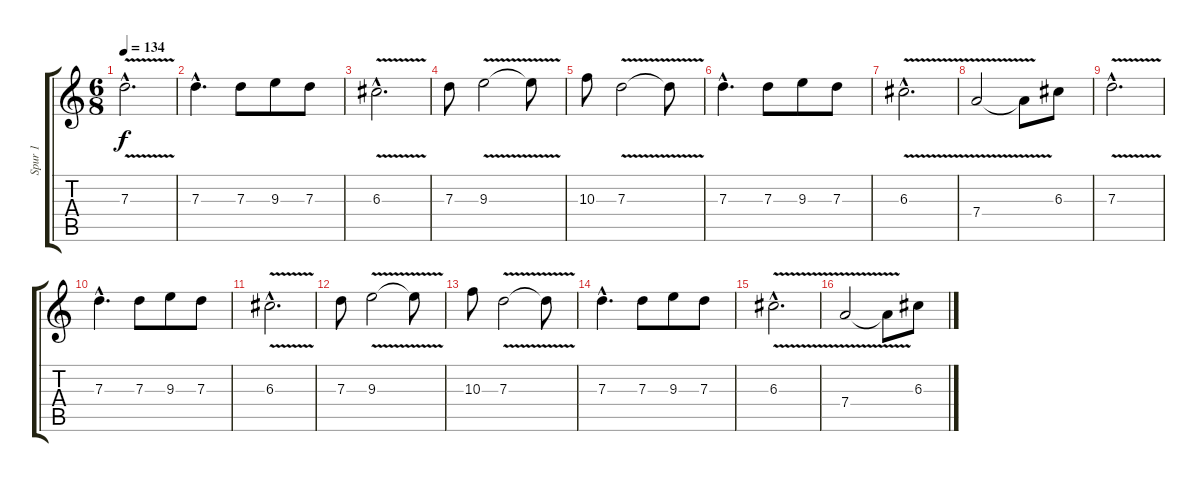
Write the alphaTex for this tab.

\track ("Spur 1" "Spur 1") {instrument overdrivenguitar}
\staff {score tabs}
\tuning (E4 B3 G3 D3 A2 E2) {hide}
\ts (6 8)
\tempo 134
\clef g2
\ks c
7.3{v hac}.2{d dy f} |
7.3{hac}.4{d} 7.3.8 9.3.8 7.3.8 |
6.3{v hac}.2{d} |
7.3.8 9.3{v}.2 9.3{t}.8 |
10.3.8 7.3{v}.2 7.3{t}.8 |
7.3{hac}.4{d} 7.3.8 9.3.8 7.3.8 |
6.3{v hac}.2{d} |
7.4{v}.2 7.4{t}.8 6.3.8 |
7.3{v hac}.2{d} |
7.3{hac}.4{d} 7.3.8 9.3.8 7.3.8 |
6.3{v hac}.2{d} |
7.3.8 9.3{v}.2 9.3{t}.8 |
10.3.8 7.3{v}.2 7.3{t}.8 |
7.3{hac}.4{d} 7.3.8 9.3.8 7.3.8 |
6.3{v hac}.2{d} |
7.4{v}.2 7.4{t}.8 6.3.8
